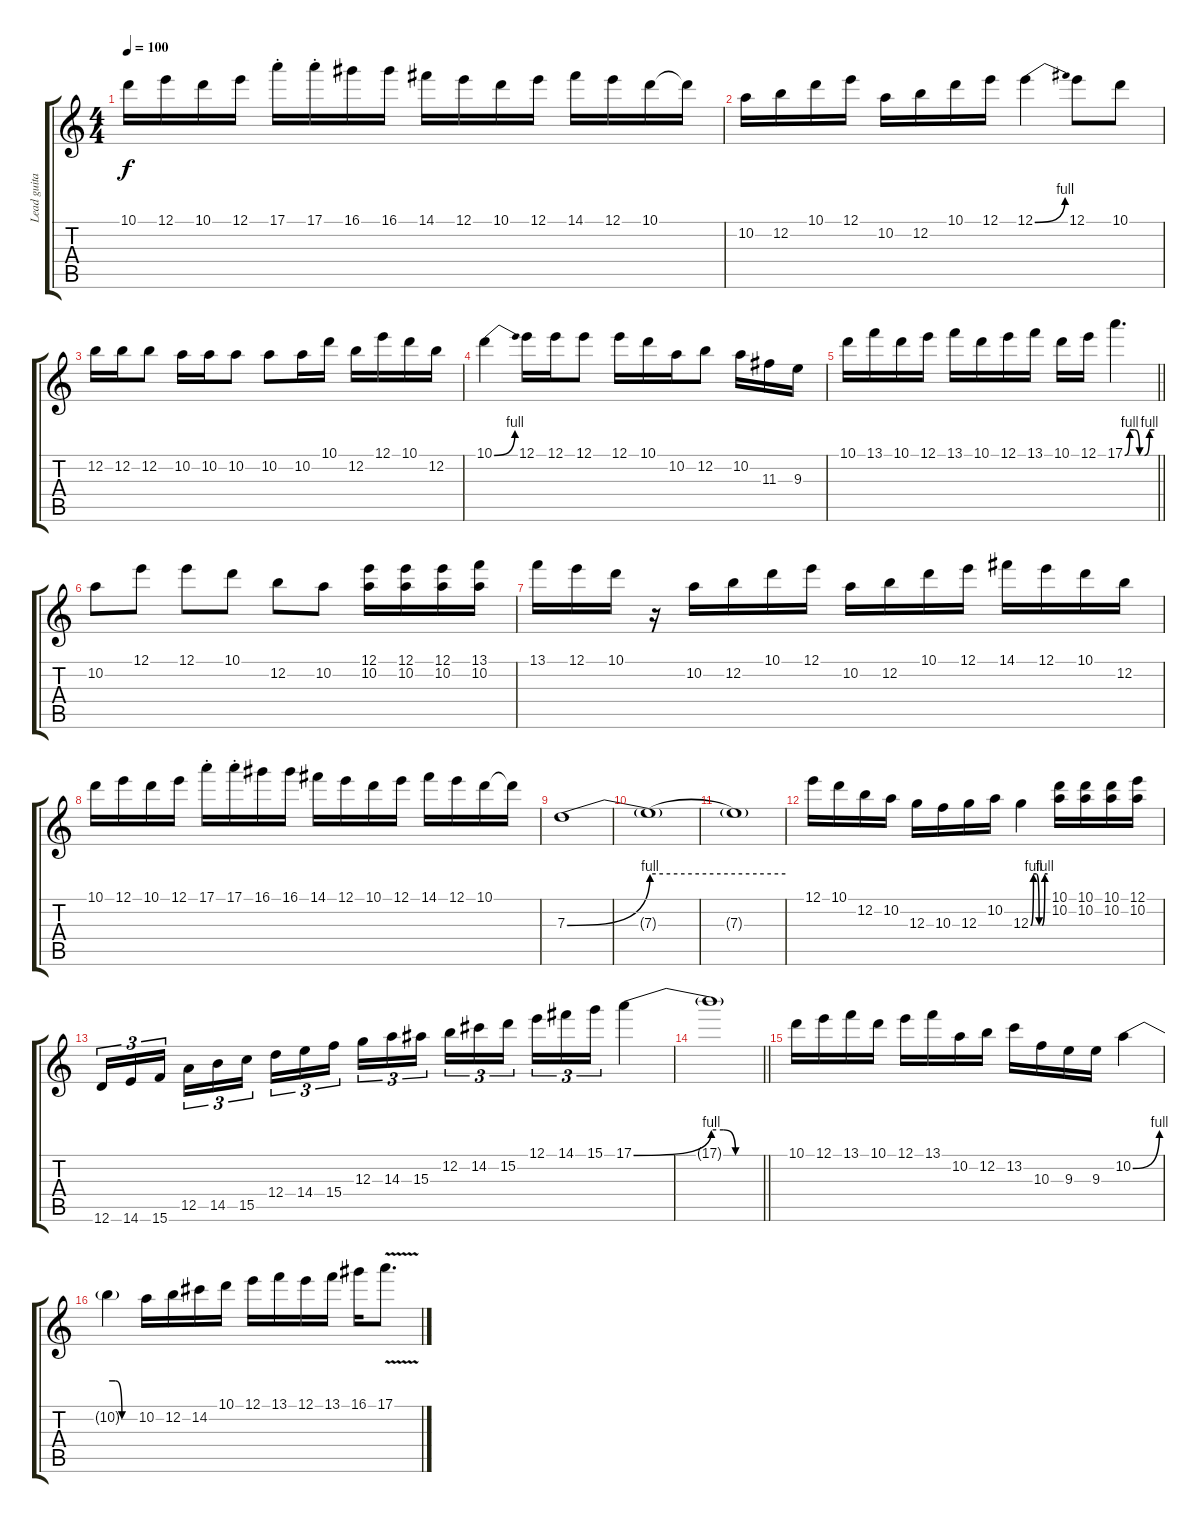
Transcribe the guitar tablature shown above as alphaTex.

\track ("Lead guitar" "Lead guita") {instrument distortionguitar}
\staff {score tabs}
\tuning (E4 B3 G3 D3 A2 D2) {hide}
\ts (4 4)
\tempo 100
\clef g2
\ks c
10.1.16{dy f} 12.1.16 10.1.16 12.1.16 17.1{st}.16 17.1{st}.16 16.1.16 16.1.16 14.1.16 12.1.16 10.1.16 12.1.16 14.1.16 12.1.16 10.1.16 10.1{t}.16 |
10.2.16 12.2.16 10.1.16 12.1.16 10.2.16 12.2.16 10.1.16 12.1.16 12.1{be (bend 0 0 60 4)}.4 12.1.8 10.1.8 |
12.2.16 12.2.16 12.2.8 10.2.16 10.2.16 10.2.8 10.2.8 10.2.16 10.1.16 12.2.16 12.1.16 10.1.16 12.2.16 |
10.1{be (bend 0 0 60 4)}.4 12.1.16 12.1.16 12.1.8 12.1.16 10.1.16 10.2.16 12.2.8 10.2.16 11.3.16 9.3.16 |
\barLineRight lightlight
10.1.16 13.1.16 10.1.16 12.1.16 13.1.16 10.1.16 12.1.16 13.1.16 10.1.16 12.1.16 17.1{be (custom 0 0 10 4 20 4 30 0 40 0 50 4 60 4)}.4{d} |
10.2.8 12.1.8 12.1.8 10.1.8 12.2.8 10.2.8 (12.1 10.2).16 (12.1 10.2).16 (12.1 10.2).16 (13.1 10.2).16 |
13.1.16 12.1.16 10.1.16 r.16 10.2.16 12.2.16 10.1.16 12.1.16 10.2.16 12.2.16 10.1.16 12.1.16 14.1.16 12.1.16 10.1.16 12.2.16 |
10.1.16 12.1.16 10.1.16 12.1.16 17.1{st}.16 17.1{st}.16 16.1.16 16.1.16 14.1.16 12.1.16 10.1.16 12.1.16 14.1.16 12.1.16 10.1.16 10.1{t}.16 |
7.3{be (bend 0 0 60 4)}.1 |
7.3{be (hold 0 4 60 4) t}.1 |
7.3{t}.1 |
12.1.16 10.1.16 12.2.16 10.2.16 12.3.16 10.3.16 12.3.16 10.2.16 12.3{be (custom 0 0 10 4 20 4 30 0 40 0 50 4 60 4)}.4 (10.1 10.2).16 (10.1 10.2).16 (10.1 10.2).16 (12.1 10.2).16 |
12.6.16{tu (3 2)} 14.6.16{tu (3 2)} 15.6.16{tu (3 2) beam splitsecondary} 12.5.16{tu (3 2)} 14.5.16{tu (3 2)} 15.5.16{tu (3 2)} 12.4.16{tu (3 2)} 14.4.16{tu (3 2)} 15.4.16{tu (3 2) beam splitsecondary} 12.3.16{tu (3 2)} 14.3.16{tu (3 2)} 15.3.16{tu (3 2)} 12.2.16{tu (3 2)} 14.2.16{tu (3 2)} 15.2.16{tu (3 2) beam splitsecondary} 12.1.16{tu (3 2)} 14.1.16{tu (3 2)} 15.1.16{tu (3 2)} 17.1{be (bend 0 0 60 4)}.4 |
\barLineRight lightlight
17.1{be (custom 0 4 15 4 30 0 60 0) t}.1 |
10.1.16 12.1.16 13.1.16 10.1.16 12.1.16 13.1.16 10.2.16 12.2.16 13.2.16 10.3.16 9.3.16 9.3.16 10.2{be (bend 0 0 60 4)}.4 |
10.2{be (custom 0 4 15 4 30 0 60 0) t}.4 10.2.16 12.2.16 14.2.16 10.1.16 12.1.16 13.1.16 12.1.16 13.1.16 16.1.16 17.1{v}.8{d}
